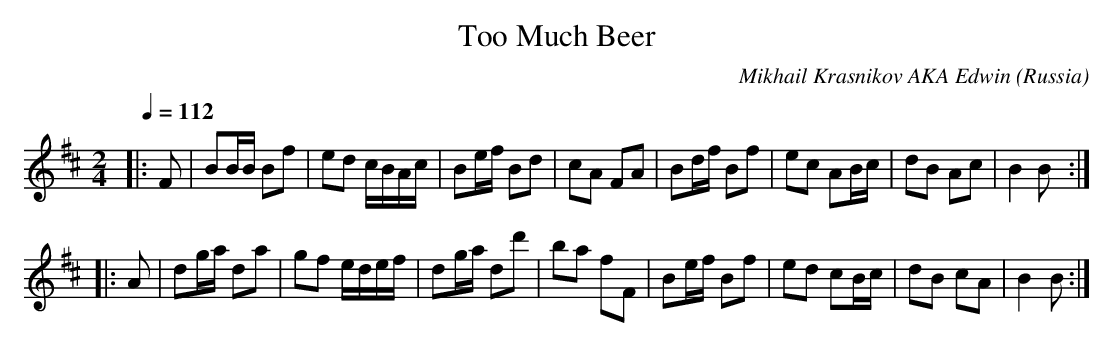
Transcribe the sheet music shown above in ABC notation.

X:1
T:Too Much Beer
C:Mikhail Krasnikov AKA Edwin
L:1/16
M:2/4
O:Russia
Q:1/4=112
K:B minor
|:F2 |\
B2BB B2f2 | e2d2 cBAc | B2ef B2d2 | c2A2 F2A2 |\
B2df B2f2 | e2c2 A2Bc | d2B2 A2c2 | B4B2 :|
|:A2|\
d2ga d2a2 | g2f2 edef | d2ga d2d'2 | b2a2 f2F2 |\
B2ef B2f2 | e2d2 c2Bc | d2B2 c2A2  | B4B2 :|
